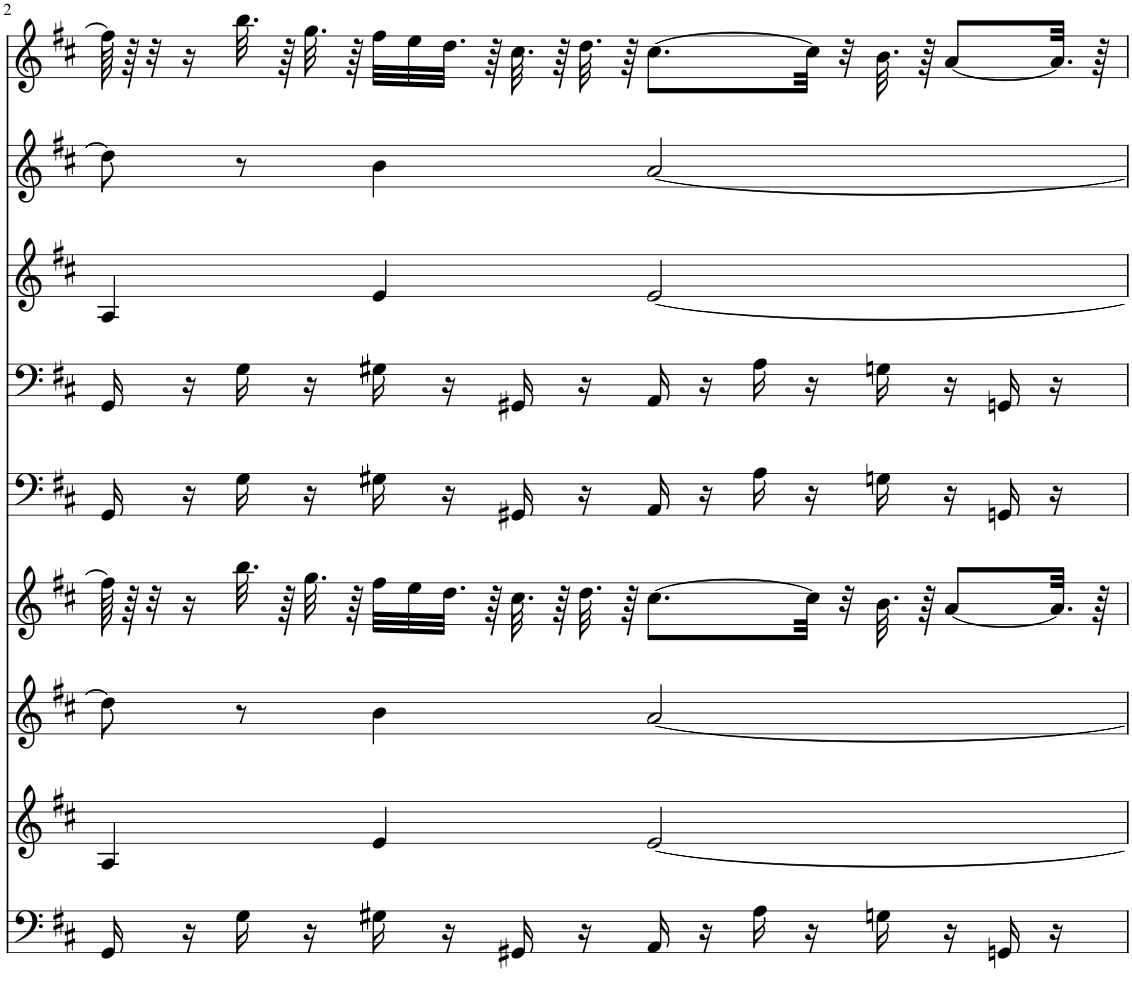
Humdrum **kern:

**kern	**kern	**kern	**kern	**kern	**kern	**kern	**kern	**kern
*part9	*part8	*part7	*part6	*part5	*part4	*part3	*part2	*part1
*staff9	*staff8	*staff7	*staff6	*staff5	*staff4	*staff3	*staff2	*staff1
*I"Tuba	*I"Trombone	*I"Oboe	*I"Trumpet	*I"Continuo	*I"Continuo	*I"Viola	*I"Violin II	*I"Violin I
*I'Tba	*I'Trb	*I'Ob	*I'Tpt	*	*	*	*	*
!!LO:PB:g=z
*clefF4	*clefG2	*clefG2	*clefG2	*clefF4	*clefF4	*clefG2	*clefG2	*clefG2
*	*	*	*Trd1c2	*	*	*	*	*
*k[f#c#]	*k[f#c#]	*k[f#c#]	*k[f#c#]	*k[f#c#]	*k[f#c#]	*k[f#c#]	*k[f#c#]	*k[f#c#]
*M4/4	*M4/4	*M4/4	*M4/4	*M4/4	*M4/4	*M4/4	*M4/4	*M4/4
=2	=2	=2	=2	=2	=2	=2	=2	=2
16GG/	4A/	8dd\]	64ff#\]	16GG/	16GG/	4A/	8dd\]	64ff#\]
.	.	.	64r	.	.	.	.	64r
.	.	.	32r	.	.	.	.	32r
16r	.	.	16r	16r	16r	.	.	16r
16G\	.	8r	32.bb\	16G\	16G\	.	8r	32.bb\
.	.	.	64r	.	.	.	.	64r
16r	.	.	32.gg\	16r	16r	.	.	32.gg\
.	.	.	64r	.	.	.	.	64r
16G#X\	4e/	4b\	32ff#\LLL	16G#X\	16G#X\	4e/	4b\	32ff#\LLL
.	.	.	32ee\	.	.	.	.	32ee\
16r	.	.	32.dd\JJJ	16r	16r	.	.	32.dd\JJJ
.	.	.	64r	.	.	.	.	64r
16GG#X/	.	.	32.cc#\	16GG#X/	16GG#X/	.	.	32.cc#\
.	.	.	64r	.	.	.	.	64r
16r	.	.	32.dd\	16r	16r	.	.	32.dd\
.	.	.	64r	.	.	.	.	64r
16AA/	[2e/	[2a/	[8.cc#\L	16AA/	16AA/	[2e/	[2a/	[8.cc#\L
16r	.	.	.	16r	16r	.	.	.
16A\	.	.	.	16A\	16A\	.	.	.
16r	.	.	32cc#\Jkk]	16r	16r	.	.	32cc#\Jkk]
.	.	.	32r	.	.	.	.	32r
16Gn\	.	.	32.b\	16Gn\	16Gn\	.	.	32.b\
.	.	.	64r	.	.	.	.	64r
16r	.	.	[8a/L	16r	16r	.	.	[8a/L
16GGn/	.	.	.	16GGn/	16GGn/	.	.	.
16r	.	.	32.a/Jkk]	16r	16r	.	.	32.a/Jkk]
.	.	.	64r	.	.	.	.	64r
=	=	=	=	=	=	=	=	=
*-	*-	*-	*-	*-	*-	*-	*-	*-
